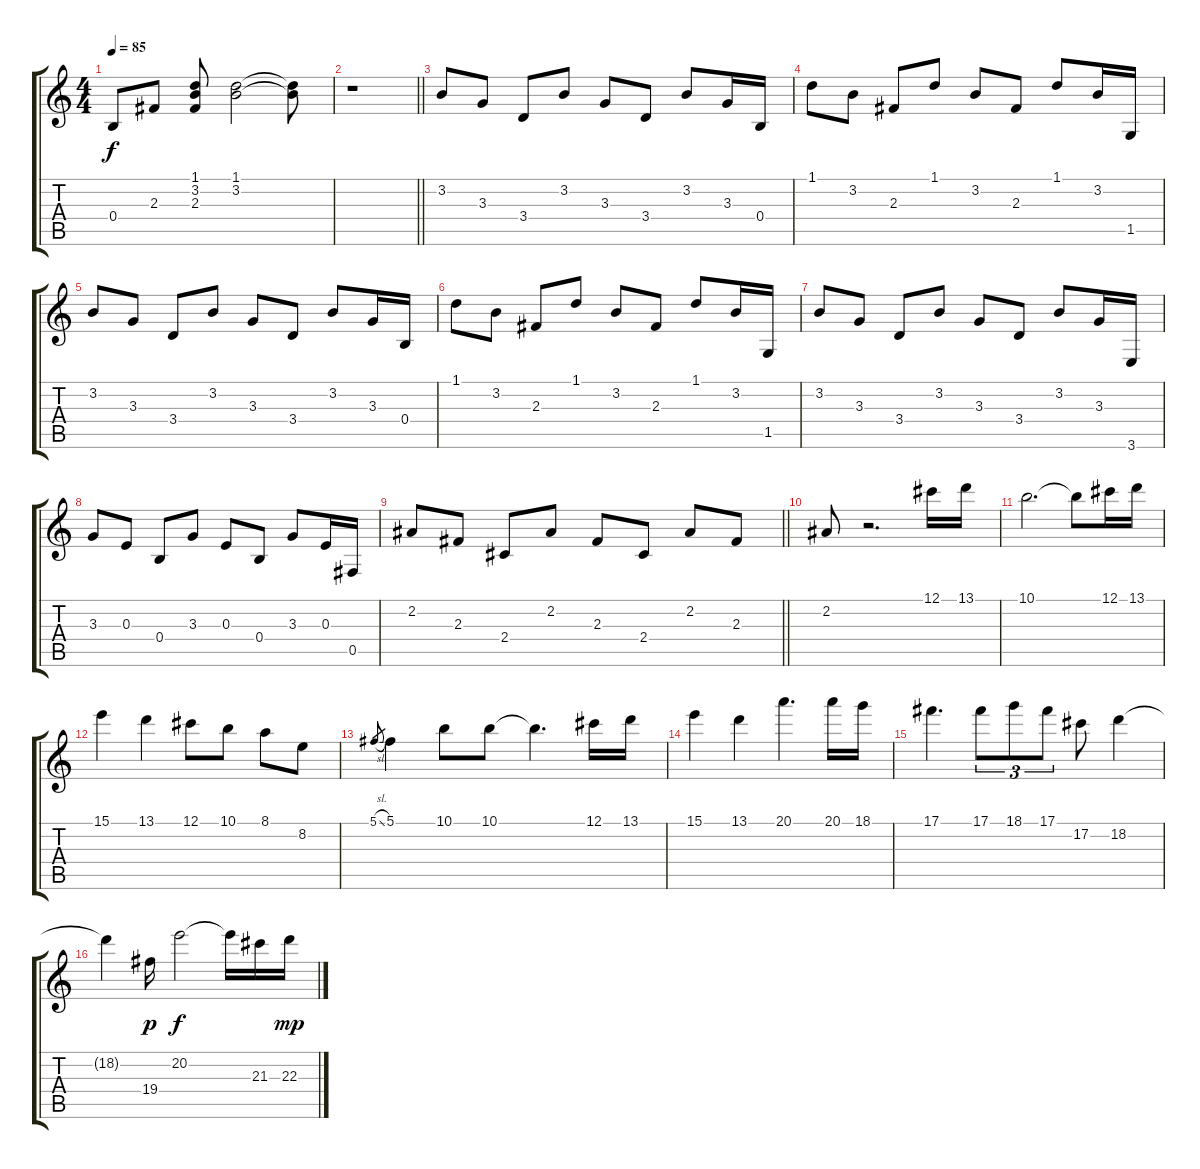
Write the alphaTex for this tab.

\track "" {instrument acousticguitarnylon}
\staff {score tabs}
\tuning (Db4 Ab3 E3 B2 Gb2 Db2) {hide}
\ts (4 4)
\tempo 85
\clef g2
\ks c
0.4.8{dy f} 2.3.8 (1.1 3.2 2.3).8 (1.1 3.2).2 (1.1{t} 3.2{t}).8 |
\barLineRight lightlight
r.1 |
3.2.8 3.3.8 3.4.8 3.2.8 3.3.8 3.4.8 3.2.8 3.3.16 0.4.16 |
1.1.8 3.2.8 2.3.8 1.1.8 3.2.8 2.3.8 1.1.8 3.2.16 1.5.16 |
3.2.8 3.3.8 3.4.8 3.2.8 3.3.8 3.4.8 3.2.8 3.3.16 0.4.16 |
1.1.8 3.2.8 2.3.8 1.1.8 3.2.8 2.3.8 1.1.8 3.2.16 1.5.16 |
3.2.8 3.3.8 3.4.8 3.2.8 3.3.8 3.4.8 3.2.8 3.3.16 3.6.16 |
3.3.8 0.3.8 0.4.8 3.3.8 0.3.8 0.4.8 3.3.8 0.3.16 0.5.16 |
\barLineRight lightlight
2.2.8{volume 10 balance 16} 2.3.8 2.4.8 2.2.8 2.3.8 2.4.8 2.2.8 2.3.8 |
2.2.8 r.2{d} 12.1.16{instrument overdrivenguitar} 13.1.16 |
10.1.2{d} 10.1{t}.8 12.1.16 13.1.16 |
15.1.4{instrument overdrivenguitar} 13.1.4 12.1.8 10.1.8 8.1.8 8.2.8 |
5.1{sl}.8{gr} 5.1.4 10.1.8 10.1.8 10.1{t}.4{d} 12.1.16 13.1.16 |
15.1.4 13.1.4 20.1.4{d} 20.1.16 18.1.16 |
17.1.4{d} 17.1.8{tu (3 2)} 18.1.8{tu (3 2)} 17.1.8{tu (3 2)} 17.2.8 18.2.4 |
18.2{t}.4 19.4.16{dy p} 20.2.2{dy f} 20.2{t}.16 21.3.16 22.3.16{dy mp}
